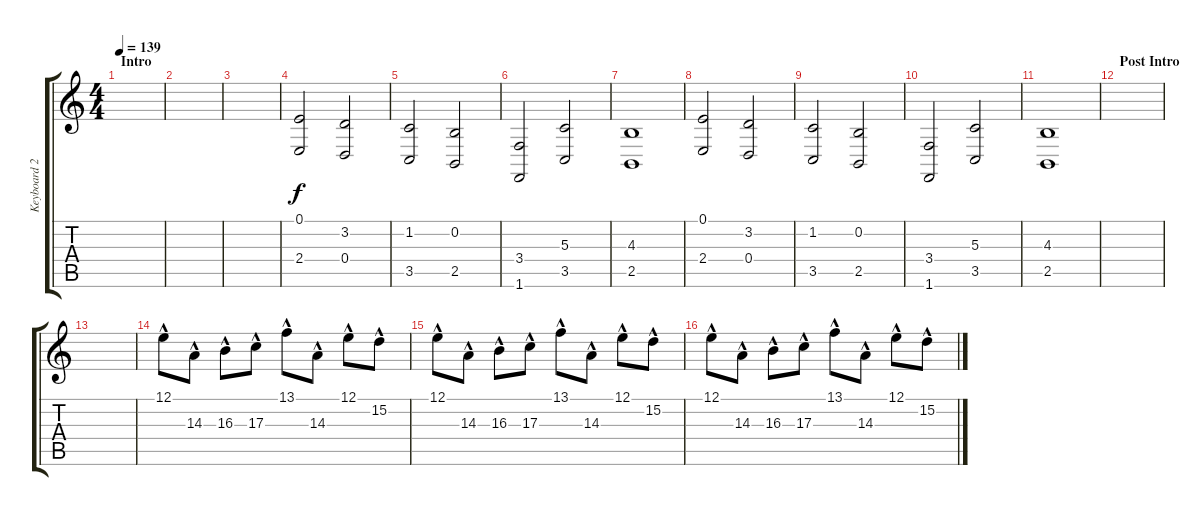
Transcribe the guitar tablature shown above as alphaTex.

\track ("Keyboard 2" "Keyboard 2") {instrument stringensemble1}
\staff {score tabs}
\tuning (E4 B3 G3 D3 A2 E2) {hide}
\ts (4 4)
\section ("" "Intro")
\tempo 139
\clef g2
\ks c
|
|
|
(0.1 2.4).2 (3.2 0.4).2 |
(1.2 3.5).2 (0.2 2.5).2 |
(3.4 1.6).2 (5.3 3.5).2 |
(4.3 2.5).1 |
(0.1 2.4).2 (3.2 0.4).2 |
(1.2 3.5).2 (0.2 2.5).2 |
(3.4 1.6).2 (5.3 3.5).2 |
(4.3 2.5).1 |
\section ("" "Post Intro")
|
|
12.1{hac}.8 14.3{hac}.8 16.3{hac}.8 17.3{hac}.8 13.1{hac}.8 14.3{hac}.8 12.1{hac}.8 15.2{hac}.8 |
12.1{hac}.8 14.3{hac}.8 16.3{hac}.8 17.3{hac}.8 13.1{hac}.8 14.3{hac}.8 12.1{hac}.8 15.2{hac}.8 |
12.1{hac}.8 14.3{hac}.8 16.3{hac}.8 17.3{hac}.8 13.1{hac}.8 14.3{hac}.8 12.1{hac}.8 15.2{hac}.8
